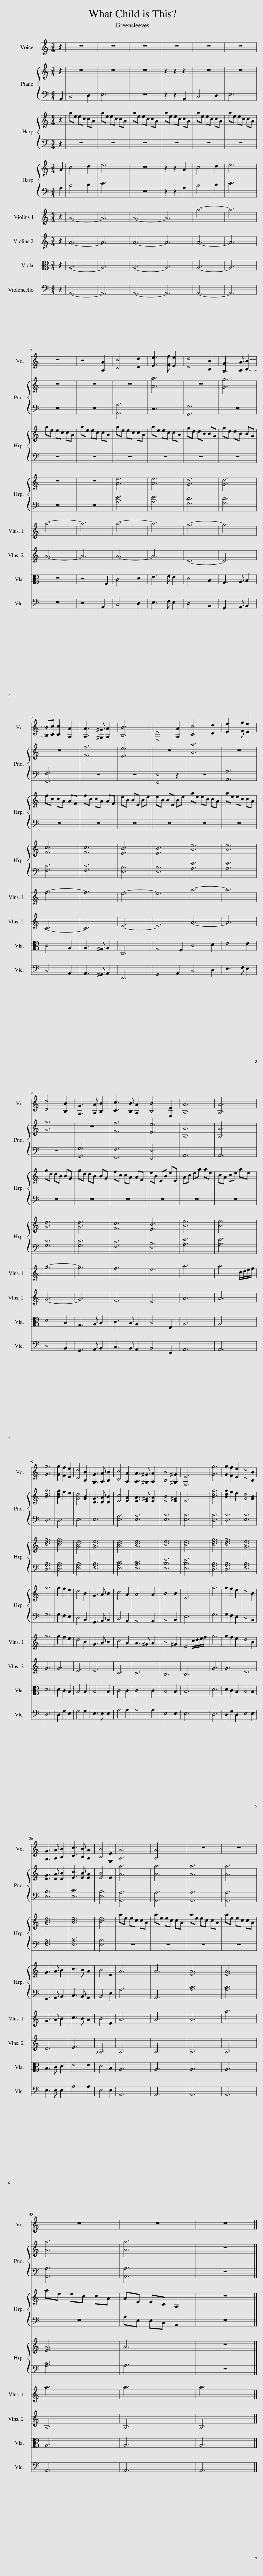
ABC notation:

X:1
%%score 1 { 2 | 3 } { 4 | 5 } { 6 | 7 } 8 9 10 11
L:1/8
M:3/4
I:linebreak $
K:C
V:1 treble
V:2 treble
V:3 bass
V:4 treble
V:5 bass
V:6 treble
V:7 bass
V:8 treble
V:9 treble
V:10 alto
V:11 bass
V:1
 z2 | z6 | z6 | z6 | z6 | %5
 z6 | z6 |$ z6 | z4 [A,A]2 | [Cc]4 [Dd]2 | %10
 [Ee]3 [Ff] [Ee]2 | [Dd]4 [B,B]2 | [G,G]3 [A,A] [B,B]2- |$ [B,B][Cc] [Cc]2 [A,A]2 | [A,A]3 [^G,^G] [A,A]2 | %15
 [B,B]6 | [E,E]4 [A,A]2 | [Cc]4 [Dd]2 | [Ee]3 [Ff] [Ee]2 |$ [Dd]4 [B,B]2 | %20
 [G,G]3 [A,A] [B,B]2 | [Cc]3 [B,B] [A,A]2 | [B,B]4 [E,E]2 | [A,A]6 | [A,A]6 |$ %25
 [Gg]6 | [Gg]2 [Ff]2 [Ee]2 | [Dd]4 [B,B]2 | [G,G]3 [A,A] [B,B]2 | [Cc]4 [A,A]2 | %30
 [A,A]3 [^G,^G] [A,A]2 | [B,B]4 [^G,^G]2 | [E,E]6 | [Gg]6 | [Gg]2 [Ff]2 [Ee]2 | %35
 [Dd]4 [B,B]2 |$ [G,G]3 [A,A] [B,B]2 | [Cc]3 [B,B] [A,A]2 | [B,B]4 [E,E]2 | [A,A]6 | %40
 [A,A]6 | z6 | z6 |$ z6 | z6 | %45
 z6 |] %46
V:2
 z2 | z6 | z6 | z6 | z2 z2 z2 | %5
 z6 | z6 |$ z6 | z6 | z6 | %10
 [Aa]6 | z6 | [Gg]6 |$ z6 | [Ff]6 | %15
 [Ee]6 | z6 | [Aa]6 | z6 |$ [Gg]6 | %20
 z6 | [Ff]6 | [Ee]6 | [A,A]6 | [A,A]6 |$ %25
 [Bdg]6 | [Bdg]2 f2 e2 | [Gd]4 [GB]2 | [DG]3 [DA] [DB]2 | [Ec]4 [EA]2 | %30
 [EA]3 [E^G] [EA]2 | [EB]4 [E^G]2 | E6 | [Bdg]6 | [Bdg]2 f2 e2 | %35
 [Gd]4 [GB]2 |$ [DG]3 [DA] [DB]2 | [Ec]3 [EB] [EA]2 | [EB]4 E2 | [Aa]6 | %40
 [Aa]6 | [Aa]6 | [Aa]6 |$ [Aa]6 | [Aa]6 | %45
 z6 |] %46
V:3
 A,,2 | C,4 D,2 | E,6 | z6 | z2 z2 A,,2 | %5
 C,4 D,2 | E,6 |$ z6 | z6 | [A,,A,]6 | %10
 z6 | [G,,G,]6 | z6 |$ [F,,F,]6 | z6 | %15
 z6 | [E,,E,]4 z2 | z6 | [A,,A,]6 |$ z6 | %20
 [G,,G,]6 | [F,,F,]6 | [E,,E,]6 | A,,6 | A,,6 |$ %25
 D,6 | D,6 | E,6 | E,6 | [E,A,]6 | %30
 [E,A,]6 | [E,B,]6 | [E,B,]6 | [D,B,]6 | [D,B,]6 | %35
 [E,B,]6 |$ [E,B,]6 | [E,C]6 | [E,B,]6 | [A,,A,]6 | %40
 [A,,A,]6 | [A,,A,]6 | [A,,A,]6 |$ [A,,A,]6 | [A,,A,]6 | %45
 z6 |] %46
V:4
 z2 | ae ec cA | ae ec cA | ae ec cA | ae ec cA | %5
 ae ec cA | ae ec cA |$ ae ec cA | ae ec cA | ae ec cA | %10
 ae ec cA | gd dB BG | gd dB BG |$ fc cA AF | fc cA AF | %15
 eB BE Be | eB BE Be | ae ec cA | ae ec cA |$ gd dB BG | %20
 gd dB BG | fc cA AF | eB EB eE | Ac ea ae | cA ce ae |$ %25
 [Bdg]6 | [Bdg]6 | [GBe]6 | [GBe]6 | [Ace]6 | %30
 [Ace]6 | [Be]6 | [Be]6 | [Bdg]6 | [Bdg]6 | %35
 [GBe]6 |$ [GBe]6 | [Ace]6 | [Be]6 | ae ec cA | %40
 ae ec cA | ae ec cA | ae ec cA |$ ae ec cA | AE EC A,2 | %45
 z6 |] %46
V:5
 z2 | z6 | z6 | z6 | z6 | %5
 z6 | z6 |$ z6 | z6 | z6 | %10
 z6 | z6 | z6 |$ z6 | z6 | %15
 z6 | z6 | z6 | z6 |$ z6 | %20
 z6 | z6 | z6 | z6 | z6 |$ %25
 [D,G,B,]6 | [D,G,B,]6 | [E,G,B,]6 | [E,G,B,]6 | [E,A,C]6 | %30
 [E,A,C]6 | [E,B,E]6 | [E,B,E]6 | [D,G,B,]6 | [D,G,B,]6 | %35
 [E,G,B,]6 |$ [E,G,B,]6 | [E,A,C]6 | [E,B,]6 | z6 | %40
 z6 | z6 | z6 |$ z6 | A,E, E,C, A,,2 | %45
 z6 |] %46
V:6
 A2 | c4 d2 | e6 | z6 | z2 z2 A2 | %5
 c4 d2 | e6 |$ z6 | z6 | [Ae]6 | %10
 [Ae]6 | [Gd]6 | [Gd]6 |$ [Fc]6 | [Fc]6 | %15
 [EB]6 | [EB]6 | [Ae]6 | [Ae]6 |$ [Gd]6 | %20
 [Gd]6 | [Fc]6 | [EB]6 | [Ae]6 | [Ae]6 |$ %25
 g6 | g2 f2 e2 | d4 B2 | G3 A B2 | c4 A2 | %30
 A4 A2 | B4 B2 | E6 | g6 | g2 f2 e2 | %35
 d4 B2 |$ G3 A B2 | c3 B A2 | B4 E2 | A6 | %40
 A6 | [EA]6 | [EA]6 |$ [EA]6 | A6 | %45
 z6 |] %46
V:7
 A,2 | C4 D2 | E6 | z6 | z2 z2 A,2 | %5
 C4 D2 | E6 |$ z6 | z6 | [A,E]6 | %10
 [A,E]6 | [G,D]6 | [G,D]6 |$ [F,C]6 | [F,C]6 | %15
 [E,B,]6 | [E,B,]6 | [A,E]6 | [A,E]6 |$ [G,D]6 | %20
 [G,D]6 | [F,C]6 | [E,B,]6 | [A,E]6 | [A,E]6 |$ %25
 G,6 | G,2 F,2 E,2 | D,4 B,,2 | G,,3 A,, B,,2 | C,4 A,,2 | %30
 A,,4 A,,2 | B,,4 B,,2 | E,6 | G,6 | G,2 F,2 E,2 | %35
 D,4 B,,2 |$ G,,3 A,, B,,2 | C,3 B,, A,,2 | B,,4 E,2 | A,6 | %40
 A,,6 | [A,C]6 | [A,C]6 |$ [A,C]6 | A,6 | %45
 z6 |] %46
V:8
 z2 | A6- | A6 | A6- | A6 | %5
 a6- | a6 |$ a6- | a6 | a6- | %10
 a6 | g6- | g6 |$ f6- | f6 | %15
 e6- | e6 | a6- | a6 |$ g6- | %20
 g6 | f6 | e6 | a6 | a4 c/d/e/f/ |$ %25
 g6 | g2 f2 e2 | d4 B2 | G3 A B2 | c4 A2 | %30
 A3 ^G A2 | B4 ^G2 | E4 c/d/e/f/ | g6 | g2 f2 e2 | %35
 d4 B2 |$ G3 A B2 | c3 B A2 | B4 E2 | A6 | %40
 A6 | A6 | a6 |$ a6 | a6 | %45
 a6 |] %46
V:9
 z2 | A6- | A6 | A6- | A6 | %5
 A6- | A6 |$ A6- | A6 | A6- | %10
 A6 | D6- | D6 |$ C6- | C6 | %15
 E6- | E6 | A6- | A6 |$ G6- | %20
 G6 | F6 | E6 | A6 | A6 |$ %25
 G6 | G6 | E6 | E6 | C6 | %30
 C6 | B,6 | B,6 | G6 | G6 | %35
 D6 |$ D6 | E6 | _A,6 | A,6 | %40
 A,6 | A,6 | A,6 |$ A,6 | A,6 | %45
 A,6 |] %46
V:10
 z2 | A,6- | A,6 | A,6- | A,6 | %5
 A,6- | A,6 |$ z6 | z4 A,2 | C4 D2 | %10
 E3 F E2 | D4 B,2 | G,3 A, B,2 |$ C4 A,2 | A,3 ^G, A,2 | %15
 C,6 | G,4 A,2 | C4 D2 | E4 E2 |$ D4 B,2 | %20
 G,3 A, B,2 | C3 B, A,2 | B,4 E,2 | A,6 | A,6 |$ %25
 D6 | D2 C2 B,2 | B,4 B,2 | B,4 B,2 | C4 C2 | %30
 C4 C2 | B,4 B,2 | B,6 | D6 | D2 C2 B,2 | %35
 B,4 B,2 |$ B,3 C D2 | E4 E2 | D4 B,2 | A,6 | %40
 A,6 | A,6 | A,6 |$ A,6 | A,6 | %45
 A,6 |] %46
V:11
 z2 | A,,6- | A,,6 | A,,6- | A,,6 | %5
 A,,6- | A,,6 |$ z6 | z4 A,,2 | C,4 D,2 | %10
 E,3 F, E,2 | D,4 B,,2 | G,,3 A,, B,,2 |$ C,4 A,,2 | A,,3 ^G,, A,,2 | %15
 D,,6 | G,,4 A,,2 | C,4 D,2 | E,3 F, E,2 |$ D,4 B,,2 | %20
 G,,3 A,, B,,2 | C,3 B,, A,,2 | B,,4 E,,2 | A,,6 | A,,6 |$ %25
 D,6 | D,2 G,2 E,2 | G,4 G,2 | E,3 E, E,2 | A,4 A,2 | %30
 A,4 A,2 | E,4 E,2 | E,6 | D,6 | D,2 G,2 D,2 | %35
 E,4 E,2 |$ E,3 E, E,2 | A,4 A,2 | E,4 E,2 | A,,6 | %40
 A,,6 | A,,6 | A,,6 |$ A,,6 | A,,6 | %45
 A,,6 |] %46
